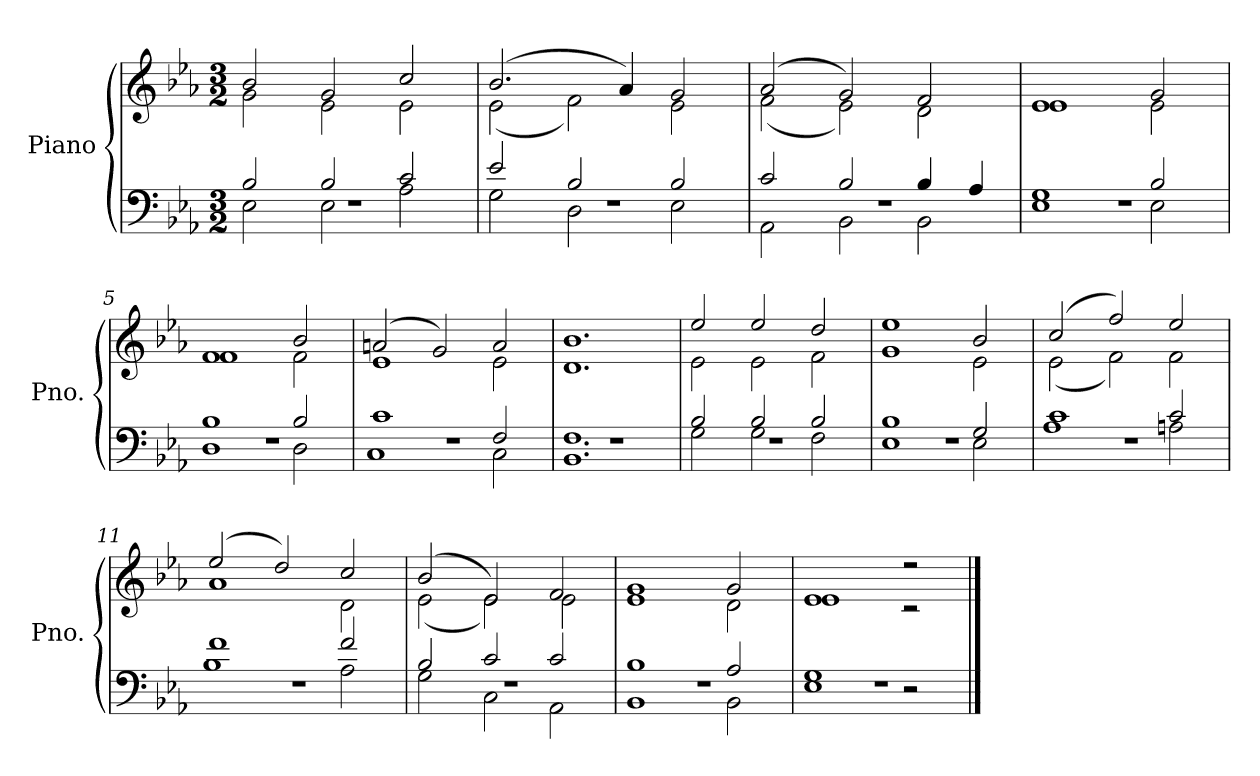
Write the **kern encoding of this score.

**kern	**kern
*part1	*part1
*staff2	*staff1
*I"Piano	*
*I'Pno.	*
*clefF4	*clefG2
*k[b-e-a-]	*k[b-e-a-]
*M3/2	*M3/2
*MM200	*MM200
=1	=1
*^	*^
*	*^	*	*
1.r	2B-/	2E-\	2b-/	2g\
.	2B-/	2E-\	2g/	2e-\
.	2c/	2A-\	2cc/	2e-\
=2	=2	=2	=2	=2
1.r	2e-/	2G\	(2.b-/	(2e-\
.	2B-/	2D\	.	2f\)
.	.	.	4a-/)	.
.	2B-/	2E-\	2g/	2e-\
=3	=3	=3	=3	=3
1.r	2c/	2AA-\	(2a-/	(2f\
.	2B-/	2BB-\	2g/)	2e-\)
.	4B-/	2BB-\	2f/	2d\
.	4A-/	.	.	.
=4	=4	=4	=4	=4
1.r	1G	1E-	1e-	1e-
.	2B-/	2E-\	2g/	2e-\
=5	=5	=5	=5	=5
1.r	1B-	1D	1f	1f
.	2B-/	2D\	2b-/	2f\
=6	=6	=6	=6	=6
1.r	1c	1C	(2an/	1e-
.	.	.	2g/)	.
.	2F/	2C\	2a/	2e-\
=7	=7	=7	=7	=7
1.r	1.F	1.BB-	1.b-	1.d
=8	=8	=8	=8	=8
1.r	2B-/	2G\	2ee-/	2e-\
.	2B-/	2G\	2ee-/	2e-\
.	2B-/	2F\	2dd/	2f\
=9	=9	=9	=9	=9
1.r	1B-	1E-	1ee-	1g
.	2G/	2E-\	2b-/	2e-\
!!LO:LB:g=z	!!
=10	=10	=10	=10	=10
1.r	1c	1A-	(2cc/	(2e-\
.	.	.	2ff/)	2f\)
.	2c/	2An\	2ee-/	2f\
=11	=11	=11	=11	=11
1.r	1f	1B-	(2ee-/	1a-
.	.	.	2dd/)	.
.	2f/	2A-\	2cc/	2d\
=12	=12	=12	=12	=12
1.r	2B-/	2G\	(2b-/	(2e-\
.	2c/	2C\	2e-/)	2e-\)
.	2c/	2AA-\	2f/	2e-\
=13	=13	=13	=13	=13
1.r	1B-	1BB-	1g	1e-
.	2A-/	2BB-\	2g/	2d\
=14	=14	=14	=14	=14
1.r	1G	1E-	1e-	1e-
.	2r	2r	2r	2r
*v	*v	*v	*	*
*	*v	*v
==	==
*-	*-
